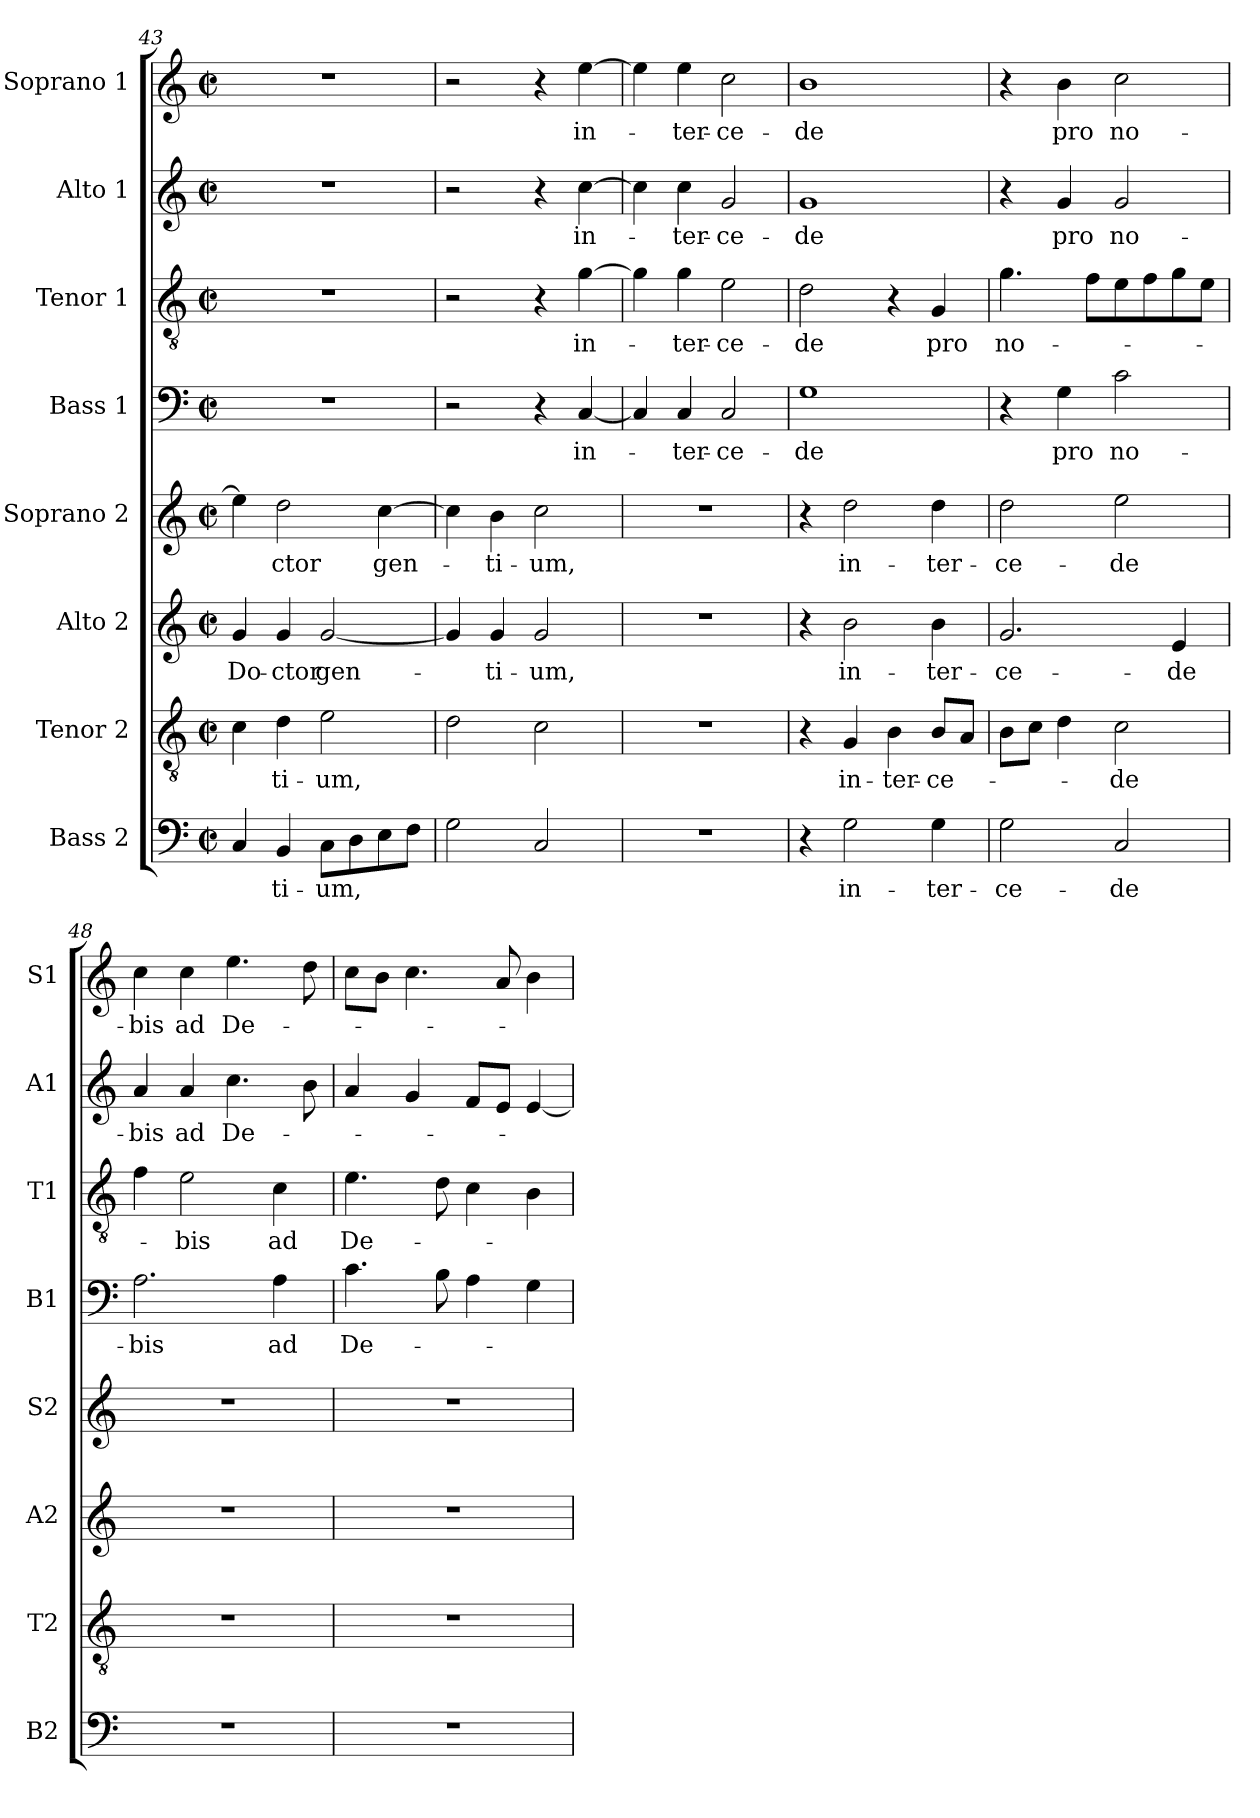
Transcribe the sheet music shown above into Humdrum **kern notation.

**kern	**text	**kern	**text	**kern	**text	**kern	**text	**kern	**text	**kern	**text	**kern	**text	**kern	**text
*part8	*part8	*part7	*part7	*part6	*part6	*part5	*part5	*part4	*part4	*part3	*part3	*part2	*part2	*part1	*part1
*staff8	*staff8	*staff7	*staff7	*staff6	*staff6	*staff5	*staff5	*staff4	*staff4	*staff3	*staff3	*staff2	*staff2	*staff1	*staff1
*I"Bass 2	*	*I"Tenor 2	*	*I"Alto 2	*	*I"Soprano 2	*	*I"Bass 1	*	*I"Tenor 1	*	*I"Alto 1	*	*I"Soprano 1	*
*I'B2	*	*I'T2	*	*I'A2	*	*I'S2	*	*I'B1	*	*I'T1	*	*I'A1	*	*I'S1	*
*clefF4	*	*clefGv2	*	*clefG2	*	*clefG2	*	*clefF4	*	*clefGv2	*	*clefG2	*	*clefG2	*
*k[]	*	*k[]	*	*k[]	*	*k[]	*	*k[]	*	*k[]	*	*k[]	*	*k[]	*
*C:	*	*C:	*	*C:	*	*C:	*	*C:	*	*C:	*	*C:	*	*C:	*
*M2/2	*	*M2/2	*	*M2/2	*	*M2/2	*	*M2/2	*	*M2/2	*	*M2/2	*	*M2/2	*
*met(c|)	*	*met(c|)	*	*met(c|)	*	*met(c|)	*	*met(c|)	*	*met(c|)	*	*met(c|)	*	*met(c|)	*
=43	=43	=43	=43	=43	=43	=43	=43	=43	=43	=43	=43	=43	=43	=43	=43
4C/	.	4c\	.	4g/	Do-	4ee\]	.	1r	.	1r	.	1r	.	1r	.
4BB/	-ti-	4d\	-ti-	4g/	-ctor	2dd\	-ctor	.	.	.	.	.	.	.	.
8C\L	-um,	2e\	-um,	[<2g/	gen-	.	.	.	.	.	.	.	.	.	.
8D\	.	.	.	.	.	.	.	.	.	.	.	.	.	.	.
8E\	.	.	.	.	.	[4cc\	gen-	.	.	.	.	.	.	.	.
8F\J	.	.	.	.	.	.	.	.	.	.	.	.	.	.	.
=44	=44	=44	=44	=44	=44	=44	=44	=44	=44	=44	=44	=44	=44	=44	=44
2G\	.	2d\	.	4g/]	.	4cc\]	.	2r	.	2r	.	2r	.	2r	.
.	.	.	.	4g/	-ti-	4b\	-ti-	.	.	.	.	.	.	.	.
2C/	.	2c\	.	2g/	-um,	2cc\	-um,	4r	.	4r	.	4r	.	4r	.
.	.	.	.	.	.	.	.	[4C/	in-	[>4g\	in-	[>4cc\	in-	[>4ee\	in-
=45	=45	=45	=45	=45	=45	=45	=45	=45	=45	=45	=45	=45	=45	=45	=45
1r	.	1r	.	1r	.	1r	.	4C/]	.	4g\]	.	4cc\]	.	4ee\]	.
.	.	.	.	.	.	.	.	4C/	-ter-	4g\	-ter-	4cc\	-ter-	4ee\	-ter-
.	.	.	.	.	.	.	.	2C/	-ce-	2e\	-ce-	2g/	-ce-	2cc\	-ce-
=46	=46	=46	=46	=46	=46	=46	=46	=46	=46	=46	=46	=46	=46	=46	=46
4r	.	4r	.	4r	.	4r	.	1G	-de	2d\	-de	1g	-de	1b	-de
2G\	in-	4G/	in-	2b\	in-	2dd\	in-	.	.	.	.	.	.	.	.
.	.	4B\	-ter-	.	.	.	.	.	.	4r	.	.	.	.	.
4G\	-ter-	8B/L	-ce-	4b\	-ter-	4dd\	-ter-	.	.	4G/	pro	.	.	.	.
.	.	8A/J	.	.	.	.	.	.	.	.	.	.	.	.	.
=47	=47	=47	=47	=47	=47	=47	=47	=47	=47	=47	=47	=47	=47	=47	=47
2G\	-ce-	8B\L	.	2.g/	-ce-	2dd\	-ce-	4r	.	4.g\	no-	4r	.	4r	.
.	.	8c\J	.	.	.	.	.	.	.	.	.	.	.	.	.
.	.	4d\	.	.	.	.	.	4G\	pro	.	.	4g/	pro	4b\	pro
.	.	.	.	.	.	.	.	.	.	8f\L	.	.	.	.	.
2C/	-de	2c\	-de	.	.	2ee\	-de	2c\	no-	8e\	.	2g/	no-	2cc\	no-
.	.	.	.	.	.	.	.	.	.	8f\	.	.	.	.	.
.	.	.	.	4e/	-de	.	.	.	.	8g\	.	.	.	.	.
.	.	.	.	.	.	.	.	.	.	8e\J	.	.	.	.	.
=48	=48	=48	=48	=48	=48	=48	=48	=48	=48	=48	=48	=48	=48	=48	=48
1r	.	1r	.	1r	.	1r	.	2.A\	-bis	4f\	.	4a/	-bis	4cc\	-bis
.	.	.	.	.	.	.	.	.	.	2e\	-bis	4a/	ad	4cc\	ad
.	.	.	.	.	.	.	.	.	.	.	.	4.cc\	De-	4.ee\	De-
.	.	.	.	.	.	.	.	4A\	ad	4c\	ad	.	.	.	.
.	.	.	.	.	.	.	.	.	.	.	.	8b\	.	8dd\	.
=49	=49	=49	=49	=49	=49	=49	=49	=49	=49	=49	=49	=49	=49	=49	=49
1r	.	1r	.	1r	.	1r	.	4.c\	De-	4.e\	De-	4a/	.	8cc\L	.
.	.	.	.	.	.	.	.	.	.	.	.	.	.	8b\J	.
.	.	.	.	.	.	.	.	.	.	.	.	4g/	.	4.cc\	.
.	.	.	.	.	.	.	.	8B\	.	8d\	.	.	.	.	.
.	.	.	.	.	.	.	.	4A\	.	4c\	.	8f/L	.	.	.
.	.	.	.	.	.	.	.	.	.	.	.	8e/J	.	8a/	.
.	.	.	.	.	.	.	.	4G\	.	4B\	.	[<4e/	.	4b\	.
=	=	=	=	=	=	=	=	=	=	=	=	=	=	=	=
*-	*-	*-	*-	*-	*-	*-	*-	*-	*-	*-	*-	*-	*-	*-	*-
